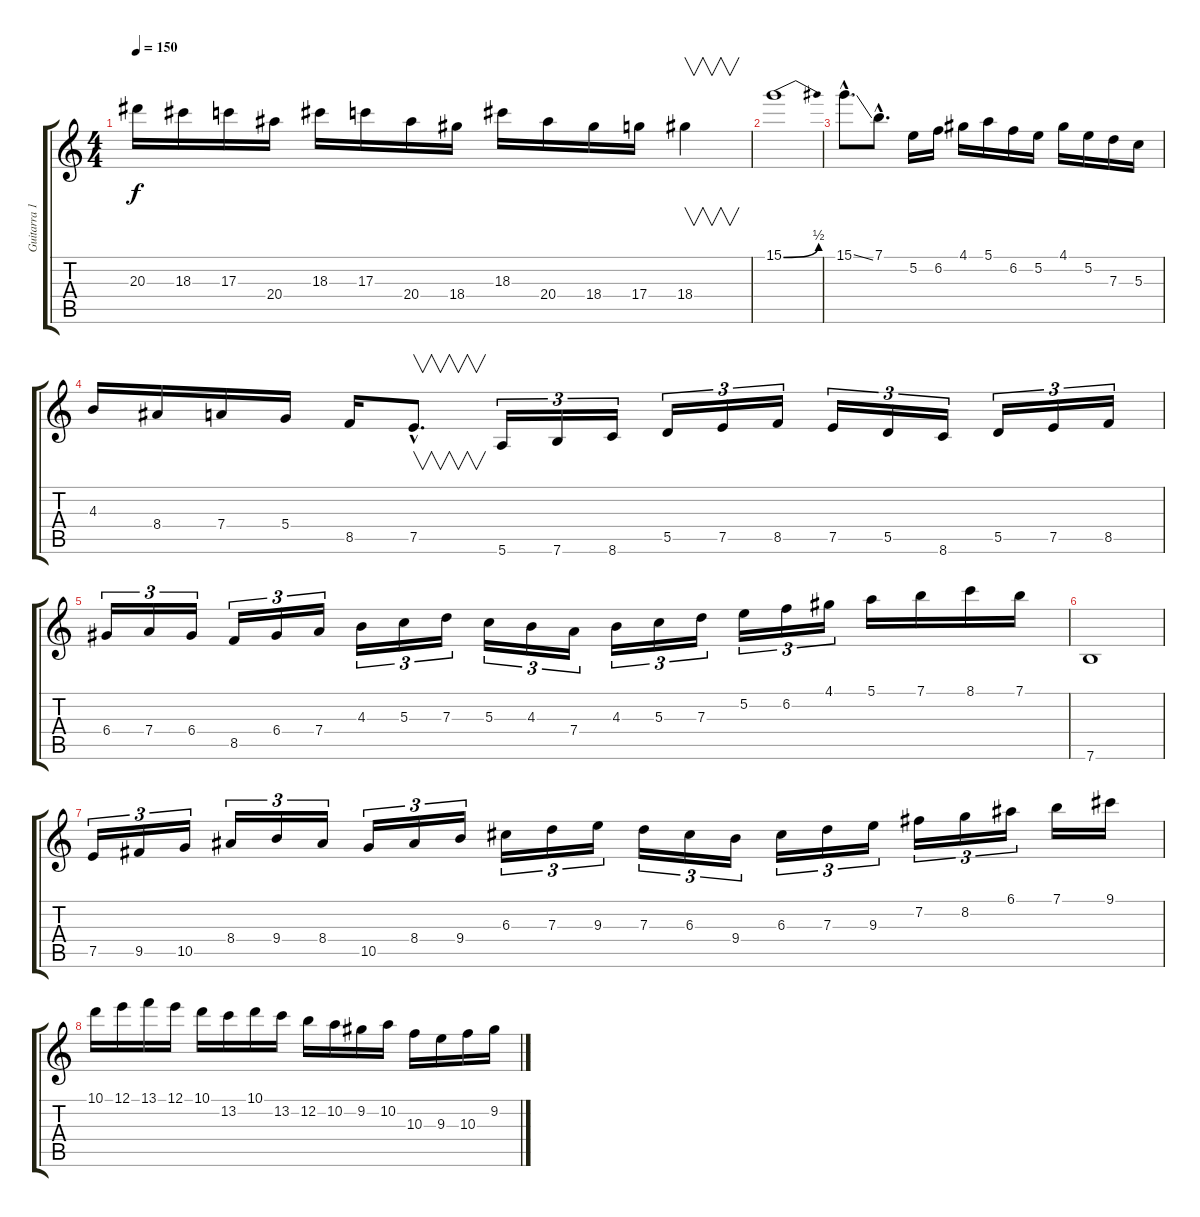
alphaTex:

\track ("Guitarra 1" "Guitarra 1") {instrument distortionguitar}
\staff {score tabs}
\tuning (E4 B3 G3 D3 A2 E2) {hide}
\ts (4 4)
\tempo 150
\clef g2
\ks c
20.3.16{dy f} 18.3.16 17.3.16 20.4.16 18.3.16 17.3.16 20.4.16 18.4.16 18.3.16 20.4.16 18.4.16 17.4.16 18.4.4{v} |
15.1{be (bend 0 0 60 2)}.1 |
15.1{ss hac}.8{d} 7.1{hac}.8{d} 5.2.16 6.2.16 4.1.16 5.1.16 6.2.16 5.2.16 4.1.16 5.2.16 7.3.16 5.3.16 |
4.3.16 8.4.16 7.4.16 5.4.16 8.5.16 7.5{hac}.8{v d} 5.6.16{tu (3 2)} 7.6.16{tu (3 2)} 8.6.16{tu (3 2)} 5.5.16{tu (3 2)} 7.5.16{tu (3 2)} 8.5.16{tu (3 2)} 7.5.16{tu (3 2)} 5.5.16{tu (3 2)} 8.6.16{tu (3 2)} 5.5.16{tu (3 2)} 7.5.16{tu (3 2)} 8.5.16{tu (3 2)} |
6.4.16{tu (3 2)} 7.4.16{tu (3 2)} 6.4.16{tu (3 2)} 8.5.16{tu (3 2)} 6.4.16{tu (3 2)} 7.4.16{tu (3 2)} 4.3.16{tu (3 2)} 5.3.16{tu (3 2)} 7.3.16{tu (3 2)} 5.3.16{tu (3 2)} 4.3.16{tu (3 2)} 7.4.16{tu (3 2)} 4.3.16{tu (3 2)} 5.3.16{tu (3 2)} 7.3.16{tu (3 2)} 5.2.16{tu (3 2)} 6.2.16{tu (3 2)} 4.1.16{tu (3 2)} 5.1.16 7.1.16 8.1.16 7.1.16 |
7.6.1 |
7.5.16{tu (3 2)} 9.5.16{tu (3 2)} 10.5.16{tu (3 2)} 8.4.16{tu (3 2)} 9.4.16{tu (3 2)} 8.4.16{tu (3 2)} 10.5.16{tu (3 2)} 8.4.16{tu (3 2)} 9.4.16{tu (3 2)} 6.3.16{tu (3 2)} 7.3.16{tu (3 2)} 9.3.16{tu (3 2)} 7.3.16{tu (3 2)} 6.3.16{tu (3 2)} 9.4.16{tu (3 2)} 6.3.16{tu (3 2)} 7.3.16{tu (3 2)} 9.3.16{tu (3 2)} 7.2.16{tu (3 2)} 8.2.16{tu (3 2)} 6.1.16{tu (3 2)} 7.1.16 9.1.16 |
10.1.16 12.1.16 13.1.16 12.1.16 10.1.16 13.2.16 10.1.16 13.2.16 12.2.16 10.2.16 9.2.16 10.2.16 10.3.16 9.3.16 10.3.16 9.2.16
